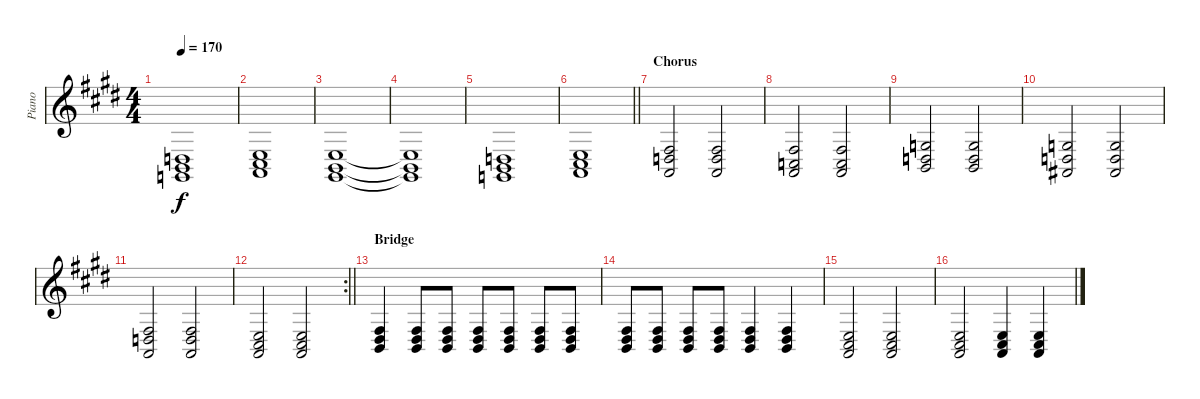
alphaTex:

\track ("Piano" "Piano") {instrument acousticgrandpiano}
\staff {score}
\tuning (E4 B3 G3 D3 A2 E2) {hide}
\ts (4 4)
\tempo 170
\clef g2
\ks e
(0.4 2.5 3.6).1{dy f} |
(2.4 4.5 5.6).1 |
(2.4 2.5 4.6).1 |
(2.4{t} 2.5{t} 4.6{t}).1 |
(0.4 2.5 3.6).1 |
\barLineRight lightlight
(2.4 4.5 5.6).1 |
\section ("" "Chorus")
(4.4 5.5 5.6).2 (4.4 5.5 5.6).2 |
(4.4 3.5 5.6).2 (4.4 3.5 5.6).2 |
(0.3 0.4 2.5).2 (0.3 0.4 2.5).2 |
(0.3 0.4 1.5).2 (0.3 0.4 1.5).2 |
(4.4 5.5 5.6).2 (4.4 5.5 5.6).2 |
\rc 2
\barLineRight lightlight
(2.4 4.5 5.6).2 (2.4 4.5 5.6).2 |
\section ("" "Bridge")
(4.4 6.5 7.6).4 (4.4 6.5 7.6).8 (4.4 6.5 7.6).8 (4.4 6.5 7.6).8 (4.4 6.5 7.6).8 (4.4 6.5 7.6).8 (4.4 6.5 7.6).8 |
(4.4 6.5 7.6).8 (4.4 6.5 7.6).8 (4.4 6.5 7.6).8 (4.4 6.5 7.6).8 (4.4 6.5 7.6).4 (4.4 6.5 7.6).4 |
(2.4 4.5 5.6).2 (2.4 4.5 5.6).2 |
(2.4 4.5 5.6).2 (2.4 4.5 5.6).4 (2.4 4.5 5.6).4
